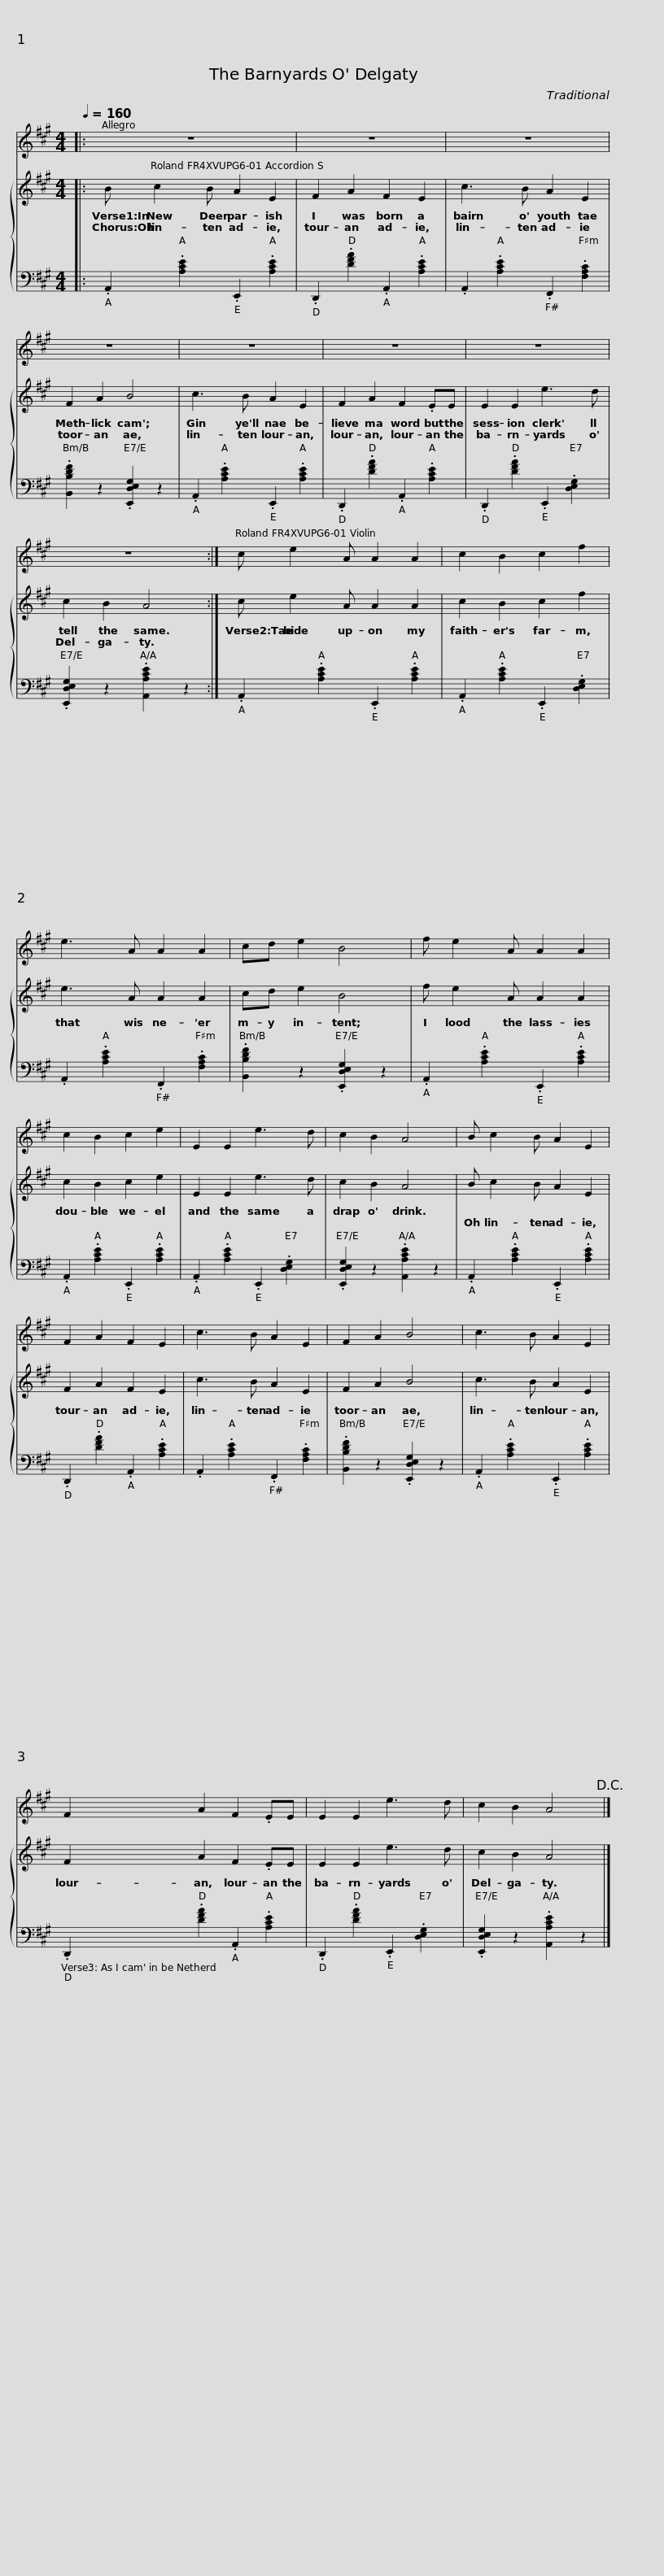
X:1
%%score 1 { 2 | 3 }
L:1/8
Q:1/4=160
M:4/4
I:linebreak $
K:A
V:1 treble
V:2 treble
V:3 bass
V:1
|: z8 | z8 |$ z8 | z8 | z8 |$ %5
 z8 | z8 | z8 :|$ c e2 A A2 A2 | c2 B2 c2 f2 | %10
 e3 A A2 A2 | cd e2 B4 |$ f e2 A A2 A2 | c2 B2 c2 e2 | E2 E2 e3 d | %15
 c2 B2 A4 |$ B c2 B A2 E2 | F2 A2 F2 E2 | c3 B A2 E2 | F2 A2 B4 | %20
 c3 B A2 E2 |$ F2 A2 F2 .EE | E2 E2 e3 d | c2 B2 A4!D.C.! |] %24
V:2
|: B c2 B A2 E2 | F2 A2 F2 E2 |$ c3 B A2 E2 | F2 A2 B4 | c3 B A2 E2 |$ %5
 F2 A2 F2 .EE | E2 E2 e3 d | c2 B2 A4 :|$ c e2 A A2 A2 | c2 B2 c2 f2 | %10
 e3 A A2 A2 | cd e2 B4 |$ f e2 A A2 A2 | c2 B2 c2 e2 | E2 E2 e3 d | %15
 c2 B2 A4 |$ B c2 B A2 E2 | F2 A2 F2 E2 | c3 B A2 E2 | F2 A2 B4 | %20
 c3 B A2 E2 |$ F2 A2 F2 .EE | E2 E2 e3 d | c2 B2 A4 |] %24
V:3
|: .A,,2 .[A,CE]2 .E,,2 .[A,CE]2 | .D,,2 .[DFA]2 .A,,2 .[A,CE]2 |$ .A,,2 .[A,CE]2 .F,,2 .[F,A,C]2 | .[B,,B,DF]2 z2 .[E,,D,E,G,]2 z2 | .A,,2 .[A,CE]2 .E,,2 .[A,CE]2 |$ %5
 .D,,2 .[DFA]2 .A,,2 .[A,CE]2 | .D,,2 .[DFA]2 .E,,2 .[D,E,G,]2 | .[E,,D,E,G,]2 z2 .[A,,A,CE]2 z2 :|$ .A,,2 .[A,CE]2 .E,,2 .[A,CE]2 | .A,,2 .[A,CE]2 .E,,2 .[D,E,G,]2 | %10
 .A,,2 .[A,CE]2 .F,,2 .[F,A,C]2 | .[B,,B,DF]2 z2 .[E,,D,E,G,]2 z2 |$ .A,,2 .[A,CE]2 .E,,2 .[A,CE]2 | .A,,2 .[A,CE]2 .E,,2 .[A,CE]2 | .A,,2 .[A,CE]2 .E,,2 .[D,E,G,]2 | %15
 .[E,,D,E,G,]2 z2 .[A,,A,CE]2 z2 |$ .A,,2 .[A,CE]2 .E,,2 .[A,CE]2 | .D,,2 .[DFA]2 .A,,2 .[A,CE]2 | .A,,2 .[A,CE]2 .F,,2 .[F,A,C]2 | .[B,,B,DF]2 z2 .[E,,D,E,G,]2 z2 | %20
 .A,,2 .[A,CE]2 .E,,2 .[A,CE]2 |$ .D,,2 .[DFA]2 .A,,2 .[A,CE]2 | .D,,2 .[DFA]2 .E,,2 .[D,E,G,]2 | .[E,,D,E,G,]2 z2 .[A,,A,CE]2 z2 |] %24
